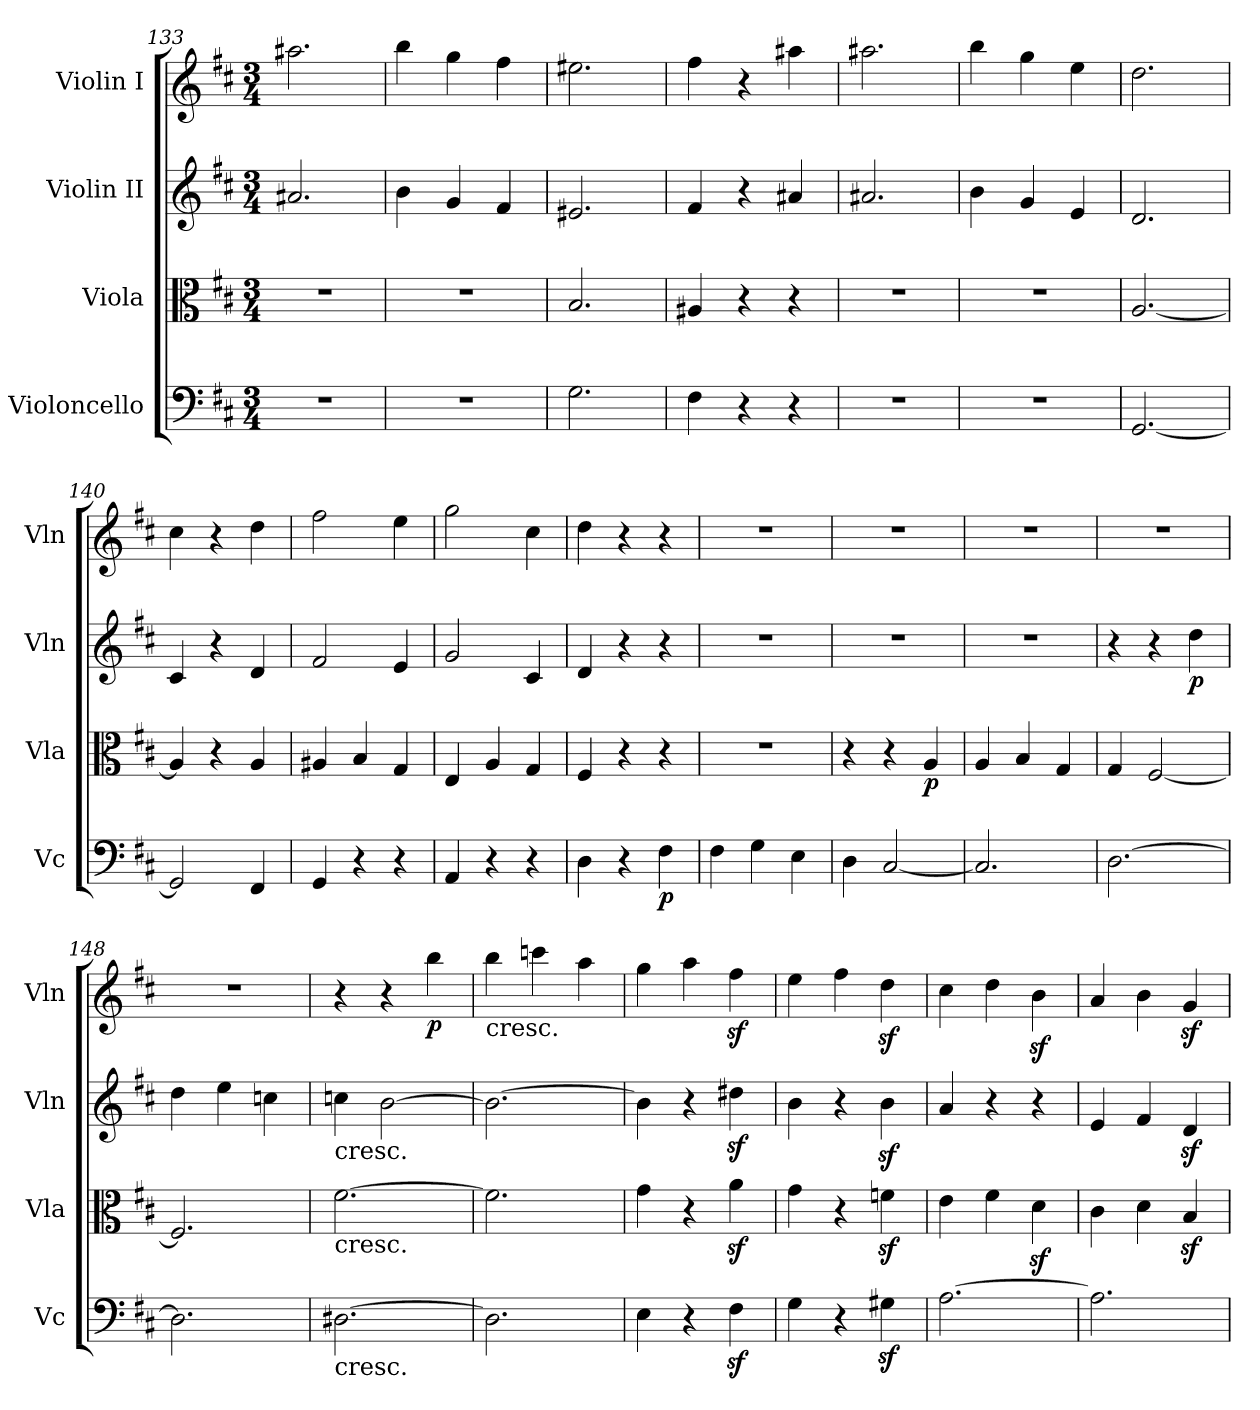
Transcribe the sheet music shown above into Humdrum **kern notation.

**kern	**dynam	**kern	**dynam	**kern	**dynam	**kern	**dynam
*part4	*part4	*part3	*part3	*part2	*part2	*part1	*part1
*staff4	*staff4	*staff3	*staff3	*staff2	*staff2	*staff1	*staff1
*I"Violoncello	*	*I"Viola	*	*I"Violin II	*	*I"Violin I	*
*I'Vc	*	*I'Vla	*	*I'Vln	*	*I'Vln	*
*clefF4	*	*clefC3	*	*clefG2	*	*clefG2	*
*k[f#c#]	*	*k[f#c#]	*	*k[f#c#]	*	*k[f#c#]	*
*M3/4	*	*M3/4	*	*M3/4	*	*M3/4	*
=133	=133	=133	=133	=133	=133	=133	=133
2.r	.	2.r	.	2.a#X/	.	2.aa#X\	.
!!LO:LB:g=z
=134	=134	=134	=134	=134	=134	=134	=134
2.r	.	2.r	.	4b\	.	4bb\	.
.	.	.	.	4g/	.	4gg\	.
.	.	.	.	4f#/	.	4ff#\	.
=135	=135	=135	=135	=135	=135	=135	=135
2.G\	.	2.B/	.	2.e#X/	.	2.ee#X\	.
=136	=136	=136	=136	=136	=136	=136	=136
4F#\	.	4A#X/	.	4f#/	.	4ff#\	.
4r	.	4r	.	4r	.	4r	.
4r	.	4r	.	4a#X/	.	4aa#X\	.
=137	=137	=137	=137	=137	=137	=137	=137
2.r	.	2.r	.	2.a#X/	.	2.aa#X\	.
=138	=138	=138	=138	=138	=138	=138	=138
2.r	.	2.r	.	4b\	.	4bb\	.
.	.	.	.	4g/	.	4gg\	.
.	.	.	.	4e/	.	4ee\	.
=139	=139	=139	=139	=139	=139	=139	=139
[2.GG/	.	[2.A/	.	2.d/	.	2.dd\	.
=140	=140	=140	=140	=140	=140	=140	=140
2GG/]	.	4A/]	.	4c#/	.	4cc#\	.
.	.	4r	.	4r	.	4r	.
4FF#/	.	4A/	.	4d/	.	4dd\	.
!!LO:PB:g=z
=141	=141	=141	=141	=141	=141	=141	=141
4GG/	.	4A#X/	.	2f#/	.	2ff#\	.
4r	.	4B/	.	.	.	.	.
4r	.	4G/	.	4e/	.	4ee\	.
=142	=142	=142	=142	=142	=142	=142	=142
4AA/	.	4E/	.	2g/	.	2gg\	.
4r	.	4A/	.	.	.	.	.
4r	.	4G/	.	4c#/	.	4cc#\	.
=143	=143	=143	=143	=143	=143	=143	=143
4D\	.	4F#/	.	4d/	.	4dd\	.
4r	.	4r	.	4r	.	4r	.
!	!LO:DY:b	!	!	!	!	!	!
4F#\	p	4r	.	4r	.	4r	.
=144	=144	=144	=144	=144	=144	=144	=144
4F#\	.	2.r	.	2.r	.	2.r	.
4G\	.	.	.	.	.	.	.
4E\	.	.	.	.	.	.	.
=145	=145	=145	=145	=145	=145	=145	=145
4D\	.	4r	.	2.r	.	2.r	.
[2C#/	.	4r	.	.	.	.	.
!	!	!	!LO:DY:b	!	!	!	!
.	.	4A/	p	.	.	.	.
=146	=146	=146	=146	=146	=146	=146	=146
2.C#/]	.	4A/	.	2.r	.	2.r	.
.	.	4B/	.	.	.	.	.
.	.	4G/	.	.	.	.	.
=147	=147	=147	=147	=147	=147	=147	=147
[2.D\	.	4G/	.	4r	.	2.r	.
.	.	[2F#/	.	4r	.	.	.
!	!	!	!	!	!LO:DY:b	!	!
.	.	.	.	4dd\	p	.	.
!!LO:PB:g=z
=148	=148	=148	=148	=148	=148	=148	=148
2.D\]	.	2.F#/]	.	4dd\	.	2.r	.
.	.	.	.	4ee\	.	.	.
.	.	.	.	4ccn\	.	.	.
=149	=149	=149	=149	=149	=149	=149	=149
!	!	!	!	!LO:TX:b:t=cresc.	!	!	!
!	!	!LO:TX:b:t=cresc.	!	!	!	!	!
!LO:TX:b:t=cresc.	!	!	!	!	!	!	!
[2.D#X\	.	[2.f#\	.	4ccn\	.	4r	.
.	.	.	.	[2b\	.	4r	.
!	!	!	!	!	!	!	!LO:DY:b
.	.	.	.	.	.	4bb\	p
=150	=150	=150	=150	=150	=150	=150	=150
!	!	!	!	!	!	!LO:TX:b:t=cresc.	!
2.D#\]	.	2.f#\]	.	2.b\_	.	4bb\	.
.	.	.	.	.	.	4cccn\	.
.	.	.	.	.	.	4aa\	.
=151	=151	=151	=151	=151	=151	=151	=151
4E\	.	4g\	.	4b\]	.	4gg\	.
4r	.	4r	.	4r	.	4aa\	.
4F#z<\	.	4az<\	.	4dd#Xz<\	.	4ff#z<\	.
=152	=152	=152	=152	=152	=152	=152	=152
4G\	.	4g\	.	4b\	.	4ee\	.
4r	.	4r	.	4r	.	4ff#\	.
4G#Xz<\	.	4fnz<\	.	4bz<\	.	4ddz<\	.
=153	=153	=153	=153	=153	=153	=153	=153
[2.A\	.	4e\	.	4a/	.	4cc#\	.
.	.	4f#\	.	4r	.	4dd\	.
.	.	4dz<\	.	4r	.	4bz<\	.
!!LO:LB:g=z
=154	=154	=154	=154	=154	=154	=154	=154
2.A\]	.	4c#\	.	4e/	.	4a/	.
.	.	4d\	.	4f#/	.	4b\	.
.	.	4Bz</	.	4dz</	.	4gz</	.
=	=	=	=	=	=	=	=
*-	*-	*-	*-	*-	*-	*-	*-
